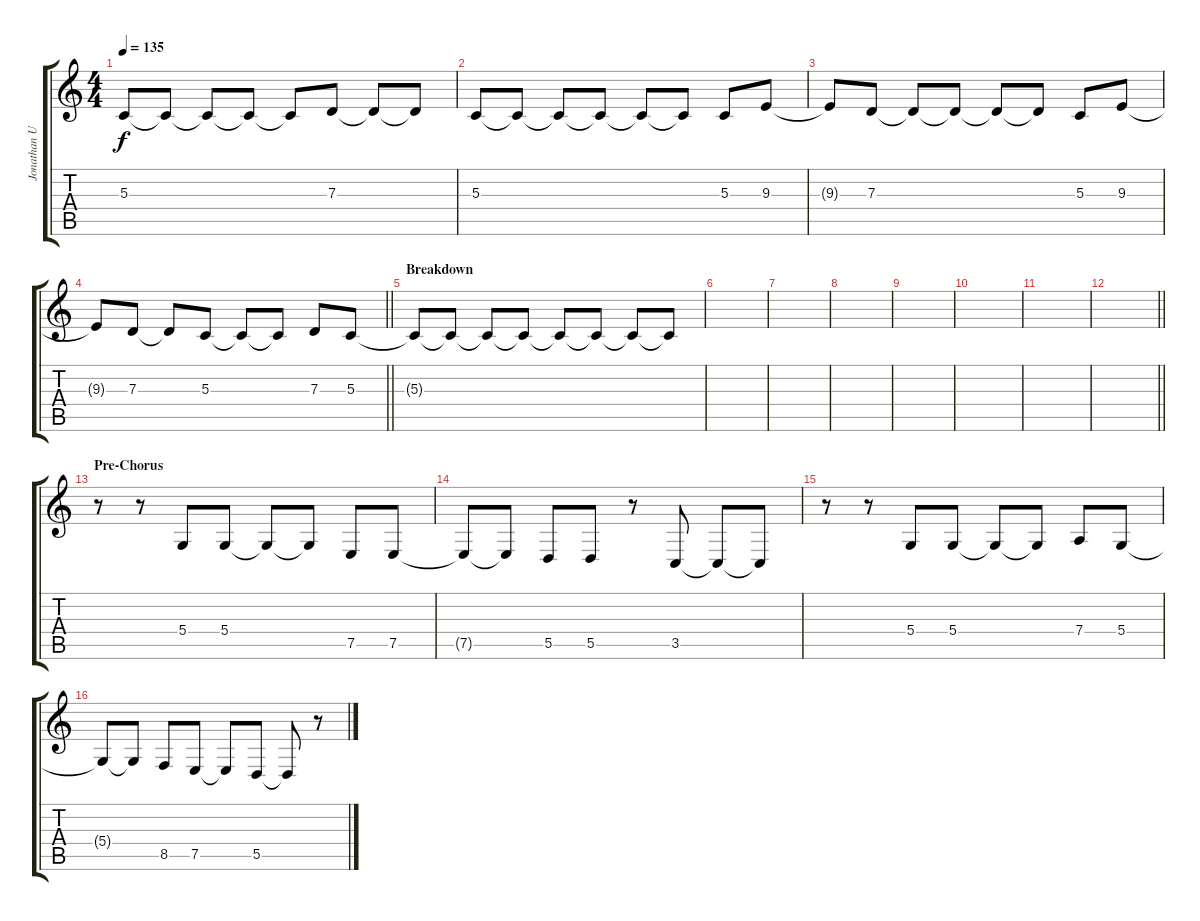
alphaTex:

\track ("Jonathan Underdown (Vocals)" "Jonathan U") {instrument lead2sawtooth}
\staff {score tabs}
\tuning (E4 B3 G3 D3 A2 E2) {hide}
\ts (4 4)
\tempo 135
\clef g2
\ks c
5.3{t}.8{dy f} 5.3{t}.8 5.3{t}.8 5.3{t}.8 5.3{t}.8 7.3.8 7.3{t}.8 7.3{t}.8 |
5.3.8 5.3{t}.8 5.3{t}.8 5.3{t}.8 5.3{t}.8 5.3{t}.8 5.3.8 9.3.8 |
9.3{t}.8 7.3.8 7.3{t}.8 7.3{t}.8 7.3{t}.8 7.3{t}.8 5.3.8 9.3.8 |
\barLineRight lightlight
9.3{t}.8 7.3.8 7.3{t}.8 5.3.8 5.3{t}.8 5.3{t}.8 7.3.8 5.3.8 |
\section ("" "Breakdown")
5.3{t}.8 5.3{t}.8 5.3{t}.8 5.3{t}.8 5.3{t}.8 5.3{t}.8 5.3{t}.8 5.3{t}.8 |
|
|
|
|
|
|
\barLineRight lightlight
|
\section ("" "Pre-Chorus")
r.8 r.8 5.4.8 5.4.8 5.4{t}.8 5.4{t}.8 7.5.8 7.5.8 |
7.5{t}.8 7.5{t}.8 5.5.8 5.5.8 r.8 3.5.8 3.5{t}.8 3.5{t}.8 |
r.8 r.8 5.4.8 5.4.8 5.4{t}.8 5.4{t}.8 7.4.8 5.4.8 |
5.4{t}.8 5.4{t}.8 8.5.8 7.5.8 7.5{t}.8 5.5.8 5.5{t}.8 r.8
